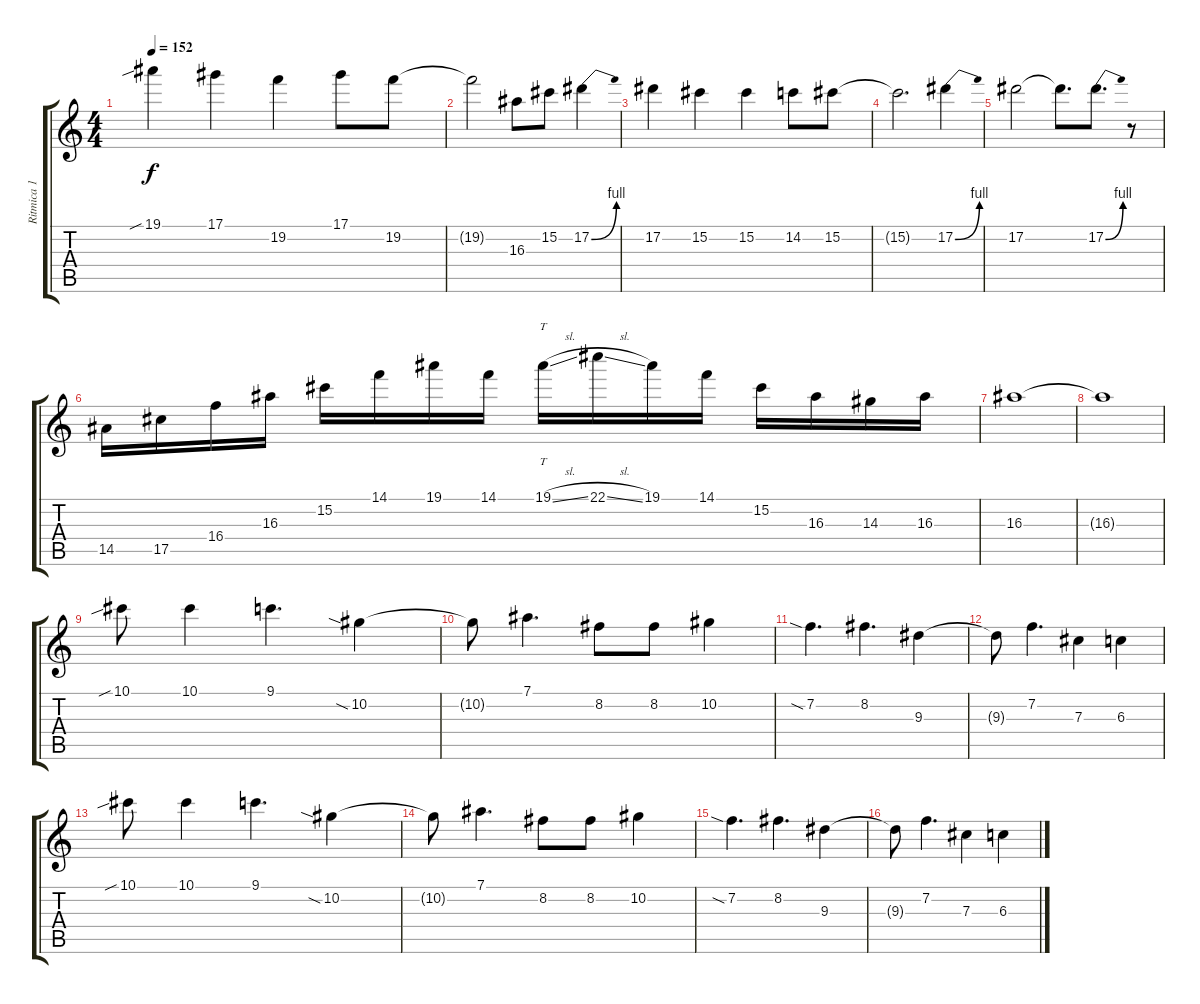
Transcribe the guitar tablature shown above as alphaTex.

\track ("Ritmica 1" "Ritmica 1") {instrument distortionguitar}
\staff {score tabs}
\tuning (Eb4 Bb3 Gb3 Db3 Ab2 Eb2) {hide}
\ts (4 4)
\tempo 152
\clef g2
\ks c
19.1{sib}.4{dy f} 17.1.4 19.2.4 17.1.8 19.2.8 |
19.2{t}.2 16.3.8 15.2.8 17.2{be (bend 0 0 60 4)}.4 |
17.2.4 15.2.4 15.2.4 14.2.8 15.2.8 |
15.2{t}.2{d} 17.2{be (bend 0 0 60 4)}.4 |
17.2.2 17.2{t}.8{d} 17.2{be (bend 0 0 60 4)}.8{d} r.8 |
14.5.16 17.5.16 16.4.16 16.3.16 15.2.16 14.1.16 19.1.16 14.1.16 19.1{sl}.16{tt} 22.1{sl}.16 19.1.16 14.1.16 15.2.16 16.3.16 14.3.16 16.3.16 |
16.3.1 |
16.3{t}.1 |
10.1{sib}.8 10.1.4 9.1.4{d} 10.2{sia}.4 |
10.2{t}.8 7.1.4{d} 8.2.8 8.2.8 10.2.4 |
7.2{sia}.4{d} 8.2.4{d} 9.3.4 |
9.3{t}.8 7.2.4{d} 7.3.4 6.3.4 |
10.1{sib}.8 10.1.4 9.1.4{d} 10.2{sia}.4 |
10.2{t}.8 7.1.4{d} 8.2.8 8.2.8 10.2.4 |
7.2{sia}.4{d} 8.2.4{d} 9.3.4 |
9.3{t}.8 7.2.4{d} 7.3.4 6.3.4
